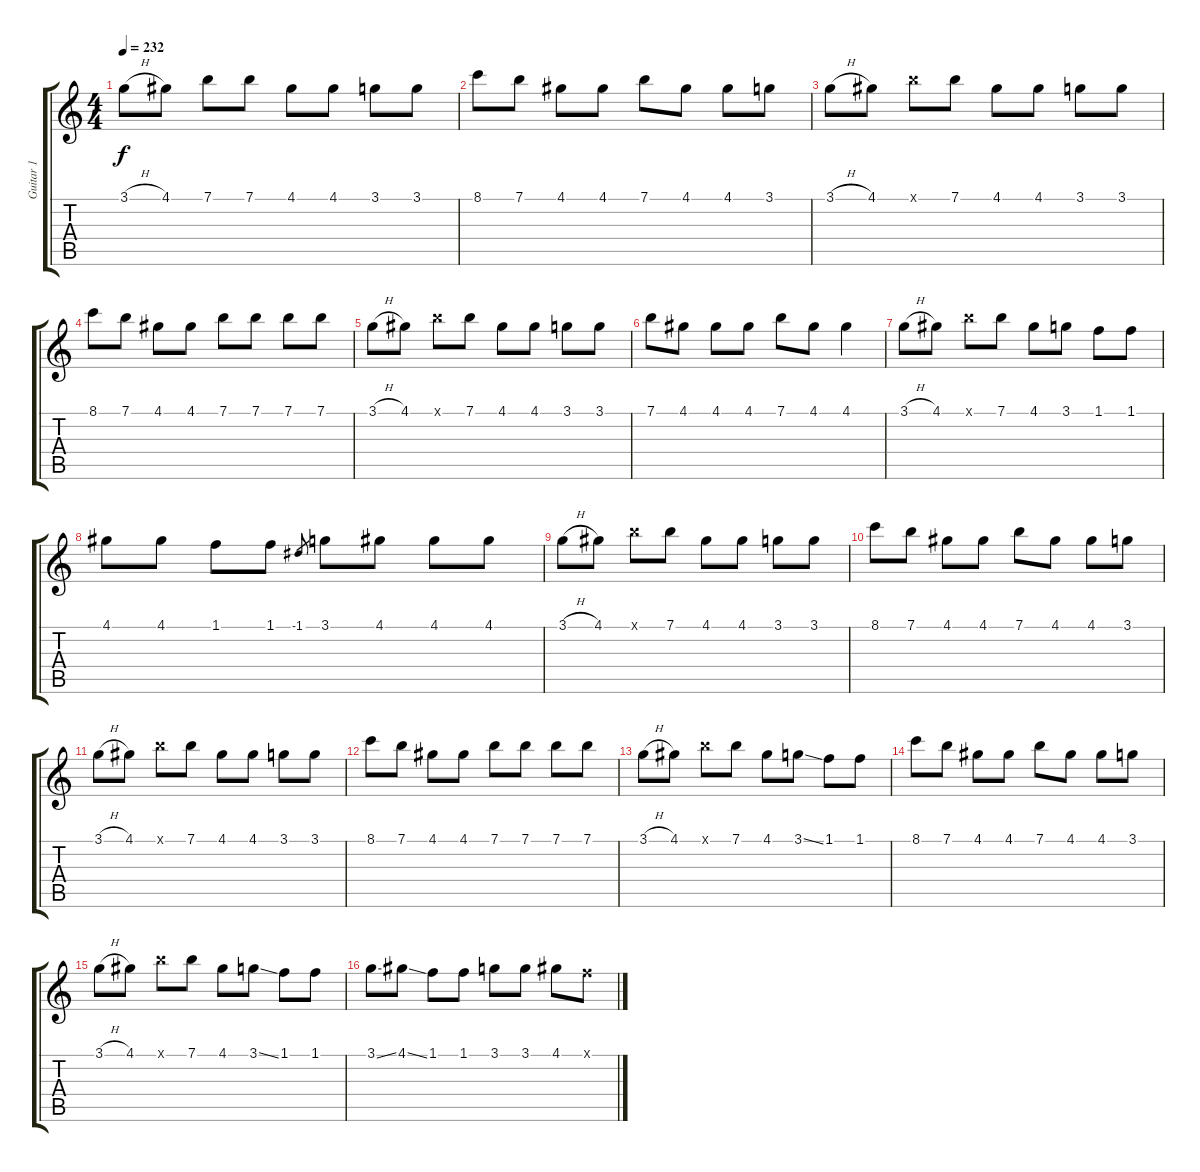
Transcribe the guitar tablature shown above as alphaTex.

\track ("Guitar 1" "Guitar 1") {instrument acousticguitarsteel}
\staff {score tabs}
\tuning (E4 B3 G3 D3 A2 E2) {hide}
\ts (4 4)
\tempo 232
\clef g2
\ks c
3.1{h}.8{dy f instrument acousticguitarsteel} 4.1.8 7.1.8 7.1.8 4.1.8 4.1.8 3.1.8 3.1.8 |
8.1.8 7.1.8 4.1.8 4.1.8 7.1.8 4.1.8 4.1.8 3.1.8 |
3.1{h}.8 4.1.8 7.1{x}.8 7.1.8 4.1.8 4.1.8 3.1.8 3.1.8 |
8.1.8 7.1.8 4.1.8 4.1.8 7.1.8 7.1.8 7.1.8 7.1.8 |
3.1{h}.8 4.1.8 7.1{x}.8 7.1.8 4.1.8 4.1.8 3.1.8 3.1.8 |
7.1.8 4.1.8 4.1.8 4.1.8 7.1.8 4.1.8 4.1.4 |
3.1{h}.8 4.1.8 7.1{x}.8 7.1.8 4.1.8 3.1.8 1.1.8 1.1.8 |
4.1.8 4.1.8 1.1.8 1.1.8 -1.1.8{gr} 3.1.8 4.1.8 4.1.8 4.1.8 |
3.1{h}.8 4.1.8 7.1{x}.8 7.1.8 4.1.8 4.1.8 3.1.8 3.1.8 |
8.1.8 7.1.8 4.1.8 4.1.8 7.1.8 4.1.8 4.1.8 3.1.8 |
3.1{h}.8 4.1.8 7.1{x}.8 7.1.8 4.1.8 4.1.8 3.1.8 3.1.8 |
8.1.8 7.1.8 4.1.8 4.1.8 7.1.8 7.1.8 7.1.8 7.1.8 |
3.1{h}.8 4.1.8 7.1{x}.8 7.1.8 4.1.8 3.1{ss}.8 1.1.8 1.1.8 |
8.1.8 7.1.8 4.1.8 4.1.8 7.1.8 4.1.8 4.1.8 3.1.8 |
3.1{h}.8 4.1.8 7.1{x}.8 7.1.8 4.1.8 3.1{ss}.8 1.1.8 1.1.8 |
3.1{ss}.8 4.1{ss}.8 1.1.8 1.1.8 3.1.8 3.1.8 4.1.8 1.1{x}.8
